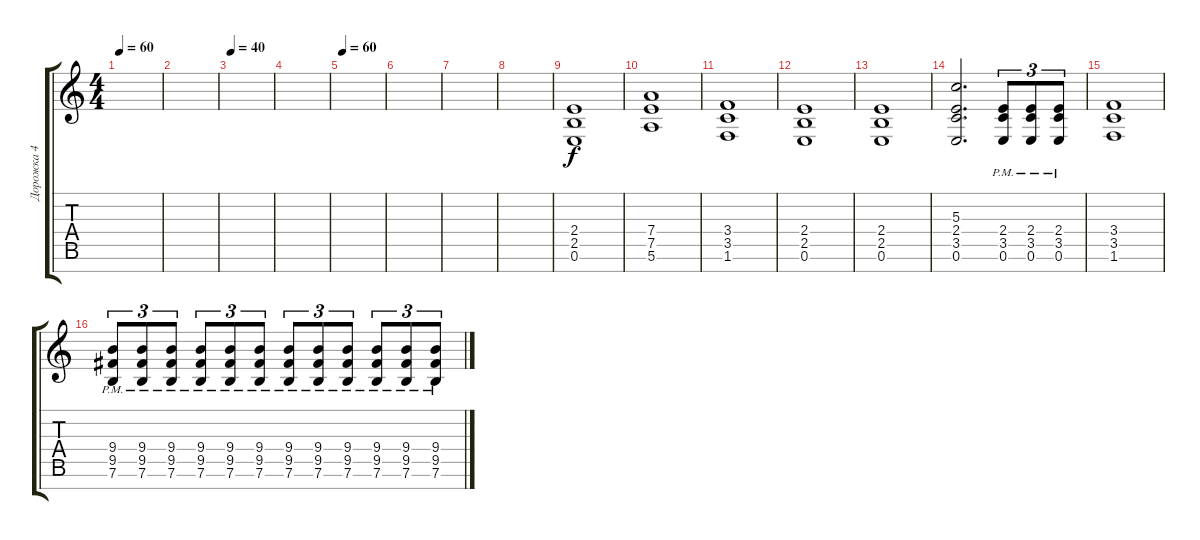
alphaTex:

\track ("Дорожка 4" "Дорожка 4") {instrument distortionguitar}
\staff {score tabs}
\tuning (E4 B3 G3 D3 A2 E2 B1) {hide}
\ts (4 4)
\tempo 60
\clef g2
\ks c
|
|
\tempo 40
|
|
\tempo 60
|
|
|
|
(2.4 2.5 0.6).1 |
(7.4 7.5 5.6).1 |
(3.4 3.5 1.6).1 |
(2.4 2.5 0.6).1 |
(2.4 2.5 0.6).1 |
(5.3 2.4 3.5 0.6).2{d} (2.4{pm} 3.5{pm} 0.6{pm}).8{tu (3 2)} (2.4{pm} 3.5{pm} 0.6{pm}).8{tu (3 2)} (2.4{pm} 3.5{pm} 0.6{pm}).8{tu (3 2)} |
(3.4 3.5 1.6).1 |
(9.4{pm} 9.5{pm} 7.6{pm}).8{tu (3 2)} (9.4{pm} 9.5{pm} 7.6{pm}).8{tu (3 2)} (9.4{pm} 9.5{pm} 7.6{pm}).8{tu (3 2)} (9.4{pm} 9.5{pm} 7.6{pm}).8{tu (3 2)} (9.4{pm} 9.5{pm} 7.6{pm}).8{tu (3 2)} (9.4{pm} 9.5{pm} 7.6{pm}).8{tu (3 2)} (9.4{pm} 9.5{pm} 7.6{pm}).8{tu (3 2)} (9.4{pm} 9.5{pm} 7.6{pm}).8{tu (3 2)} (9.4{pm} 9.5{pm} 7.6{pm}).8{tu (3 2)} (9.4{pm} 9.5{pm} 7.6{pm}).8{tu (3 2)} (9.4{pm} 9.5{pm} 7.6{pm}).8{tu (3 2)} (9.4{pm} 9.5{pm} 7.6{pm}).8{tu (3 2)}
